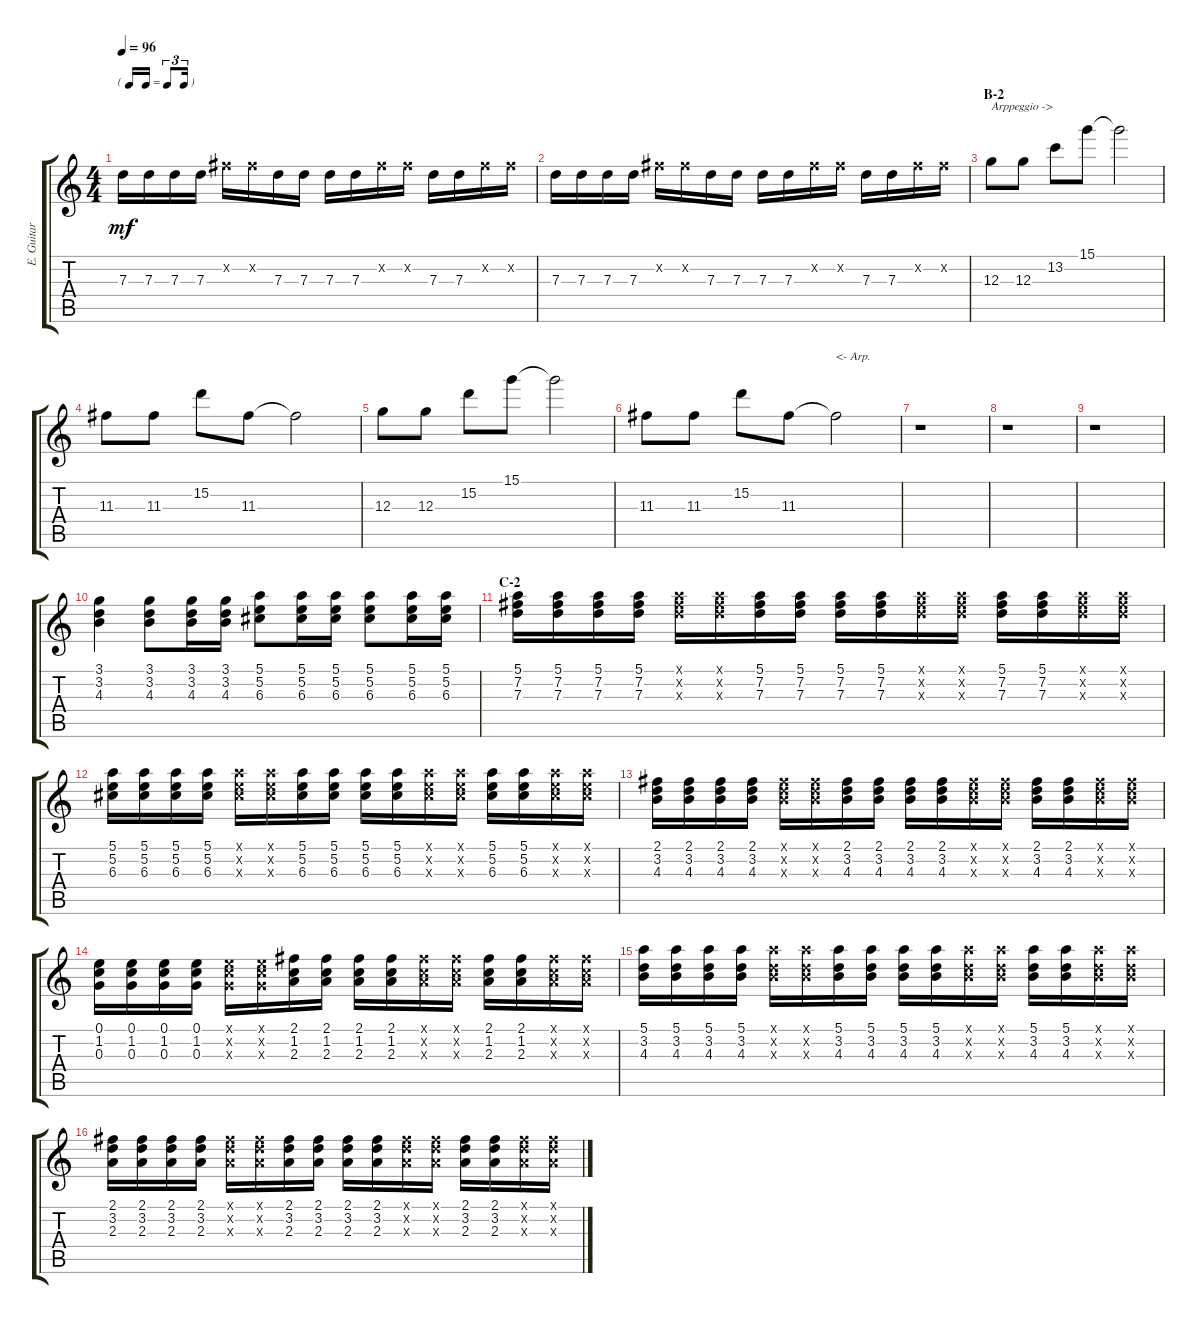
\track ("E. Guitar I" "E. Guitar ") {instrument overdrivenguitar}
\staff {score tabs}
\tuning (E4 B3 G3 D3 A2 E2) {hide}
\ts (4 4)
\tf triplet16th
\tempo 96
\clef g2
\ks c
7.3.16{dy mf} 7.3.16 7.3.16 7.3.16 7.2{x}.16 7.2{x}.16 7.3.16 7.3.16 7.3.16 7.3.16 7.2{x}.16 7.2{x}.16 7.3.16 7.3.16 7.2{x}.16 7.2{x}.16 |
7.3.16 7.3.16 7.3.16 7.3.16 7.2{x}.16 7.2{x}.16 7.3.16 7.3.16 7.3.16 7.3.16 7.2{x}.16 7.2{x}.16 7.3.16 7.3.16 7.2{x}.16 7.2{x}.16 |
\section ("" "B-2")
12.3.8{txt "Arppeggio ->"} 12.3.8 13.2.8 15.1.8 15.1{t}.2 |
11.3.8 11.3.8 15.2.8 11.3.8 11.3{t}.2 |
12.3.8 12.3.8 15.2.8 15.1.8 15.1{t}.2 |
11.3.8 11.3.8 15.2.8 11.3.8 11.3{t}.2{txt "<- Arp."} |
r.1 |
r.1 |
r.1 |
(3.1 3.2 4.3).4 (3.1 3.2 4.3).8 (3.1 3.2 4.3).16 (3.1 3.2 4.3).16 (5.1 5.2 6.3).8 (5.1 5.2 6.3).16 (5.1 5.2 6.3).16 (5.1 5.2 6.3).8 (5.1 5.2 6.3).16 (5.1 5.2 6.3).16 |
\section ("" "C-2")
(5.1 7.2 7.3).16 (5.1 7.2 7.3).16 (5.1 7.2 7.3).16 (5.1 7.2 7.3).16 (5.1{x} 7.2{x} 7.3{x}).16 (5.1{x} 7.2{x} 7.3{x}).16 (5.1 7.2 7.3).16 (5.1 7.2 7.3).16 (5.1 7.2 7.3).16 (5.1 7.2 7.3).16 (5.1{x} 7.2{x} 7.3{x}).16 (5.1{x} 7.2{x} 7.3{x}).16 (5.1 7.2 7.3).16 (5.1 7.2 7.3).16 (5.1{x} 7.2{x} 7.3{x}).16 (5.1{x} 7.2{x} 7.3{x}).16 |
(5.1 5.2 6.3).16 (5.1 5.2 6.3).16 (5.1 5.2 6.3).16 (5.1 5.2 6.3).16 (5.1{x} 5.2{x} 6.3{x}).16 (5.1{x} 5.2{x} 6.3{x}).16 (5.1 5.2 6.3).16 (5.1 5.2 6.3).16 (5.1 5.2 6.3).16 (5.1 5.2 6.3).16 (5.1{x} 5.2{x} 6.3{x}).16 (5.1{x} 5.2{x} 6.3{x}).16 (5.1 5.2 6.3).16 (5.1 5.2 6.3).16 (5.1{x} 5.2{x} 6.3{x}).16 (5.1{x} 5.2{x} 6.3{x}).16 |
(2.1 3.2 4.3).16 (2.1 3.2 4.3).16 (2.1 3.2 4.3).16 (2.1 3.2 4.3).16 (2.1{x} 3.2{x} 4.3{x}).16 (2.1{x} 3.2{x} 4.3{x}).16 (2.1 3.2 4.3).16 (2.1 3.2 4.3).16 (2.1 3.2 4.3).16 (2.1 3.2 4.3).16 (2.1{x} 3.2{x} 4.3{x}).16 (2.1{x} 3.2{x} 4.3{x}).16 (2.1 3.2 4.3).16 (2.1 3.2 4.3).16 (2.1{x} 3.2{x} 4.3{x}).16 (2.1{x} 3.2{x} 4.3{x}).16 |
(0.1 1.2 0.3).16 (0.1 1.2 0.3).16 (0.1 1.2 0.3).16 (0.1 1.2 0.3).16 (0.1{x} 1.2{x} 0.3{x}).16 (0.1{x} 1.2{x} 0.3{x}).16 (2.1 1.2 2.3).16 (2.1 1.2 2.3).16 (2.1 1.2 2.3).16 (2.1 1.2 2.3).16 (2.1{x} 1.2{x} 2.3{x}).16 (2.1{x} 1.2{x} 2.3{x}).16 (2.1 1.2 2.3).16 (2.1 1.2 2.3).16 (2.1{x} 1.2{x} 2.3{x}).16 (2.1{x} 1.2{x} 2.3{x}).16 |
(5.1 3.2 4.3).16 (5.1 3.2 4.3).16 (5.1 3.2 4.3).16 (5.1 3.2 4.3).16 (5.1{x} 3.2{x} 4.3{x}).16 (5.1{x} 3.2{x} 4.3{x}).16 (5.1 3.2 4.3).16 (5.1 3.2 4.3).16 (5.1 3.2 4.3).16 (5.1 3.2 4.3).16 (5.1{x} 3.2{x} 4.3{x}).16 (5.1{x} 3.2{x} 4.3{x}).16 (5.1 3.2 4.3).16 (5.1 3.2 4.3).16 (5.1{x} 3.2{x} 4.3{x}).16 (5.1{x} 3.2{x} 4.3{x}).16 |
(2.1 3.2 2.3).16 (2.1 3.2 2.3).16 (2.1 3.2 2.3).16 (2.1 3.2 2.3).16 (2.1{x} 3.2{x} 2.3{x}).16 (2.1{x} 3.2{x} 2.3{x}).16 (2.1 3.2 2.3).16 (2.1 3.2 2.3).16 (2.1 3.2 2.3).16 (2.1 3.2 2.3).16 (2.1{x} 3.2{x} 2.3{x}).16 (2.1{x} 3.2{x} 2.3{x}).16 (2.1 3.2 2.3).16 (2.1 3.2 2.3).16 (2.1{x} 3.2{x} 2.3{x}).16 (2.1{x} 3.2{x} 2.3{x}).16
